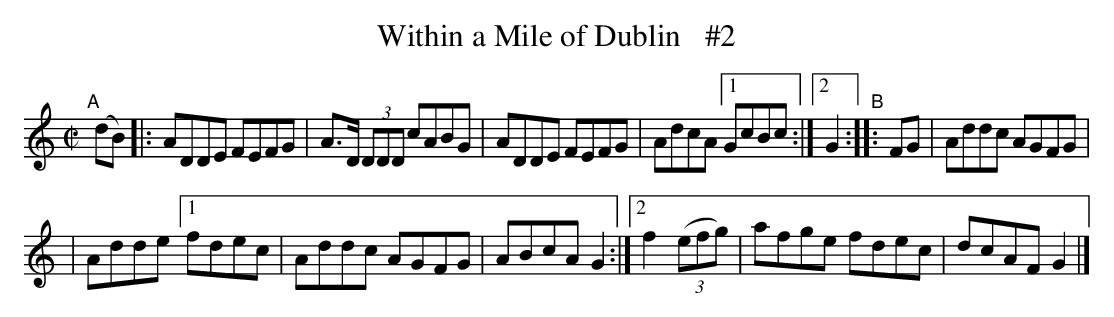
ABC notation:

X:1
T: Within a Mile of Dublin   #2
M: C|
L: 1/8
K: Gmix	% ending on G
"^A"[|] (dB) \
|: ADDE FEFG | A>D (3DDD cABG | ADDE FEFG | AdcA [1 GcBc :|[2 G2 "^B" :: FG | Addc AGFG |
| Adde [1 fdec | Addc AGFG | ABcA G2 :|[2 f2(3(efg) | afge fdec | dcAF G2 |]
